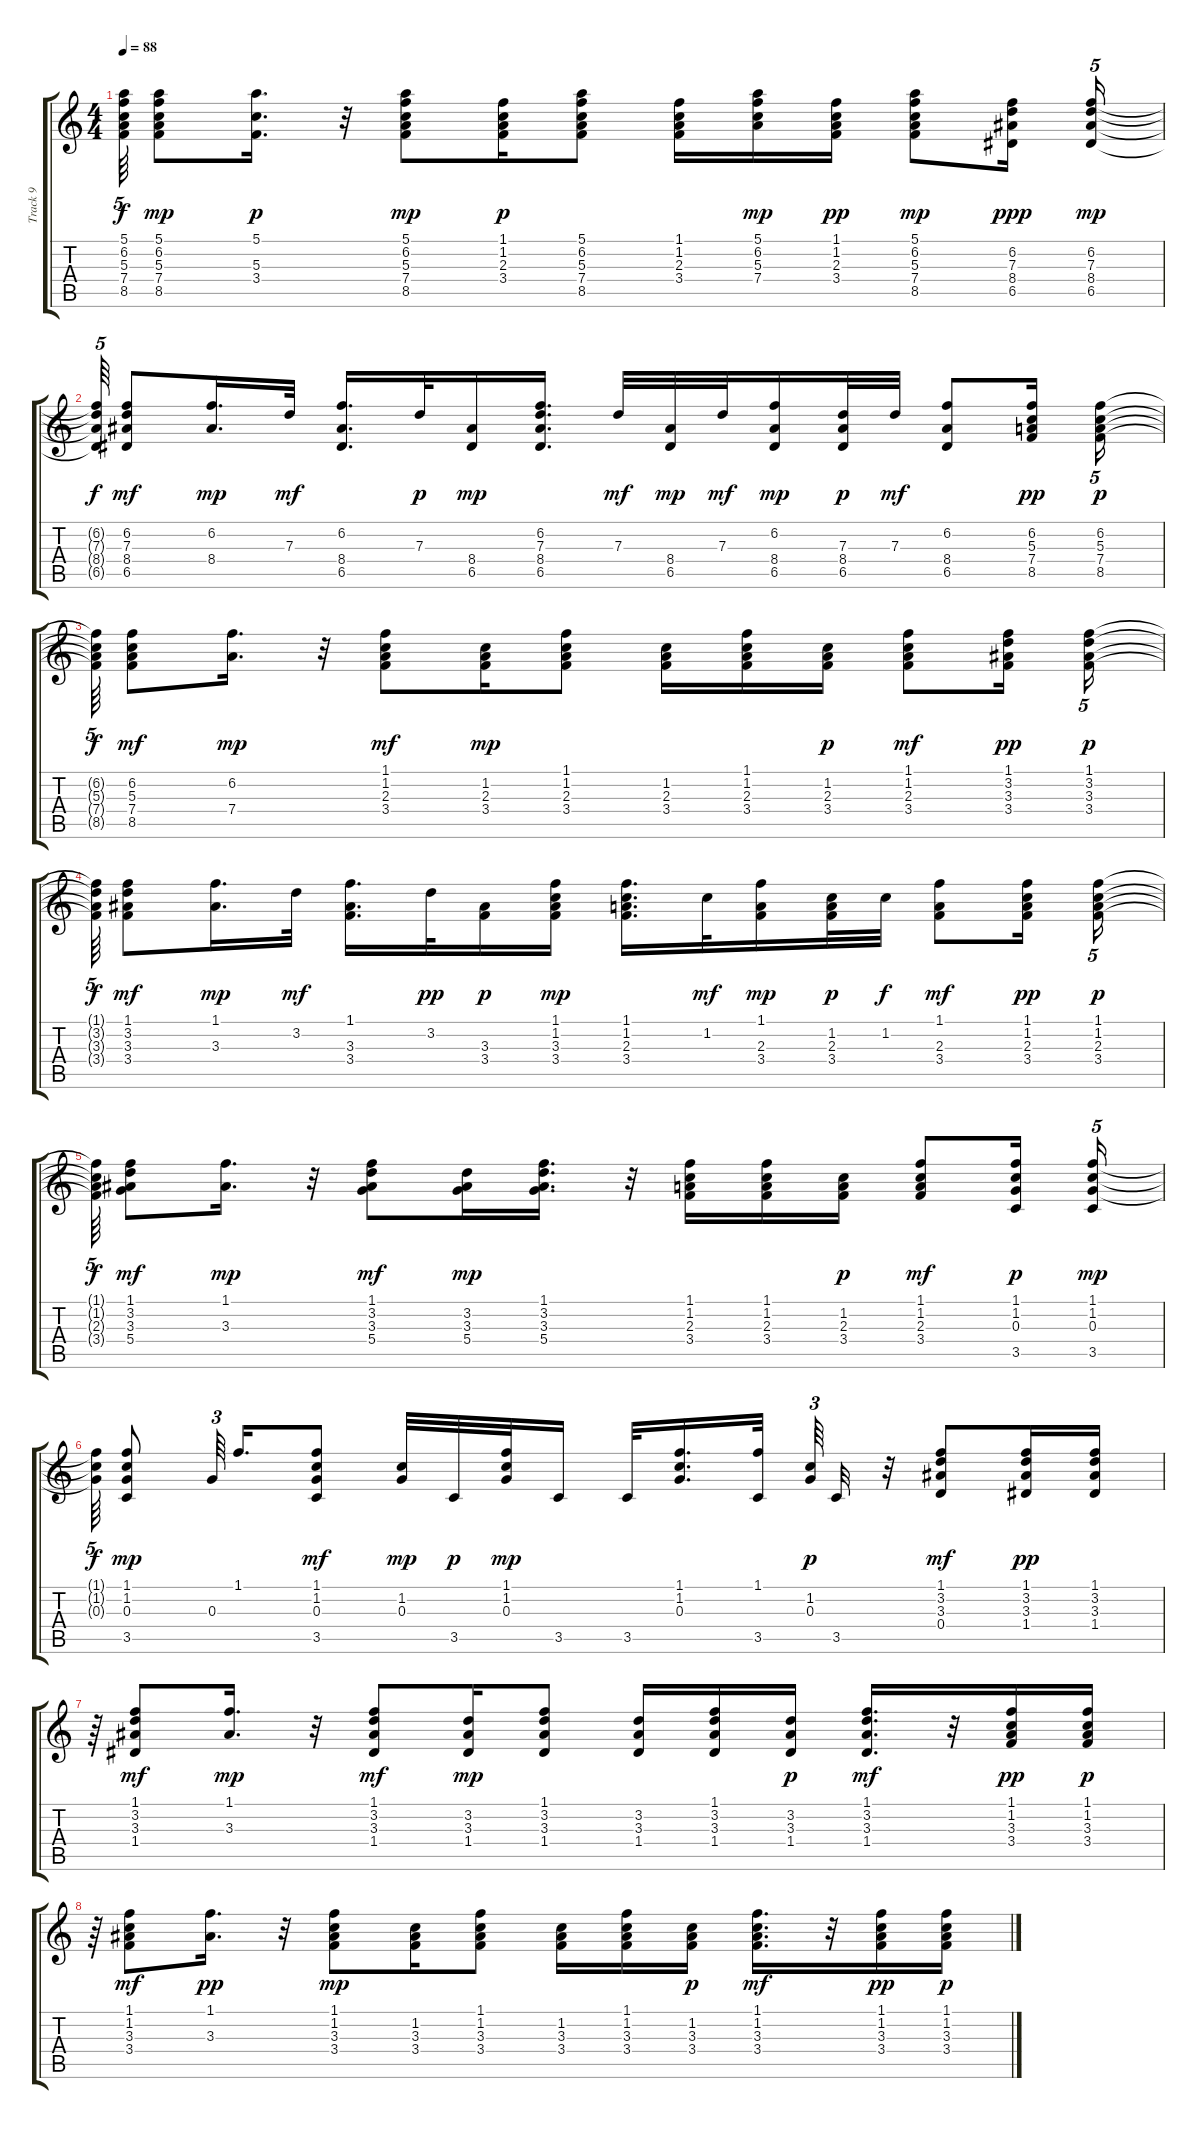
\track ("Track 9" "Track 9") {instrument acousticguitarsteel}
\staff {score tabs}
\tuning (E4 B3 G3 D3 A2 E2) {hide}
\ts (4 4)
\tempo 88
\clef g2
\ks c
(5.1{t} 6.2{t} 5.3{t} 7.4{t} 8.5{t}).64{tu (5 4) dy f} (5.1 6.2 5.3 7.4 8.5).8{dy mp} (5.1 5.3 3.4).16{d dy p} r.32 (5.1 6.2 5.3 7.4 8.5).8{dy mp} (1.1 1.2 2.3 3.4).16{dy p} (5.1 6.2 5.3 7.4 8.5).8 (1.1 1.2 2.3 3.4).16 (5.1 6.2 5.3 7.4).16{dy mp} (1.1 1.2 2.3 3.4).16{dy pp} (5.1 6.2 5.3 7.4 8.5).8{dy mp} (6.2 7.3 8.4 6.5).16{dy ppp} (6.2 7.3 8.4 6.5).16{tu (5 4) dy mp} |
(6.2{t} 7.3{t} 8.4{t} 6.5{t}).64{tu (5 4) dy f} (6.2 7.3 8.4 6.5).8{dy mf} (6.2 8.4).16{d dy mp} 7.3.32{dy mf} (6.2 8.4 6.5).16{d} 7.3.32{dy p} (8.4 6.5).16{dy mp} (6.2 7.3 8.4 6.5).16{d} 7.3.32{dy mf} (8.4 6.5).32{dy mp} 7.3.32{dy mf} (6.2 8.4 6.5).16{dy mp} (7.3 8.4 6.5).32{dy p} 7.3.32{dy mf} (6.2 8.4 6.5).8 (6.2 5.3 7.4 8.5).16{dy pp} (6.2 5.3 7.4 8.5).16{tu (5 4) dy p} |
(6.2{t} 5.3{t} 7.4{t} 8.5{t}).64{tu (5 4) dy f} (6.2 5.3 7.4 8.5).8{dy mf} (6.2 7.4).16{d dy mp} r.32 (1.1 1.2 2.3 3.4).8{dy mf} (1.2 2.3 3.4).16{dy mp} (1.1 1.2 2.3 3.4).8 (1.2 2.3 3.4).16 (1.1 1.2 2.3 3.4).16 (1.2 2.3 3.4).16{dy p} (1.1 1.2 2.3 3.4).8{dy mf} (1.1 3.2 3.3 3.4).16{dy pp} (1.1 3.2 3.3 3.4).16{tu (5 4) dy p} |
(1.1{t} 3.2{t} 3.3{t} 3.4{t}).64{tu (5 4) dy f} (1.1 3.2 3.3 3.4).8{dy mf} (1.1 3.3).16{d dy mp} 3.2.32{dy mf} (1.1 3.3 3.4).16{d} 3.2.32{dy pp} (3.3 3.4).16{dy p} (1.1 1.2 3.3 3.4).16{dy mp} (1.1 1.2 2.3 3.4).16{d} 1.2.32{dy mf} (1.1 2.3 3.4).16{dy mp} (1.2 2.3 3.4).32{dy p} 1.2.32{dy f} (1.1 2.3 3.4).8{dy mf} (1.1 1.2 2.3 3.4).16{dy pp} (1.1 1.2 2.3 3.4).16{tu (5 4) dy p} |
(1.1{t} 1.2{t} 2.3{t} 3.4{t}).64{tu (5 4) dy f} (1.1 3.2 3.3 5.4).8{dy mf} (1.1 3.3).16{d dy mp} r.32 (1.1 3.2 3.3 5.4).8{dy mf} (3.2 3.3 5.4).16{dy mp} (1.1 3.2 3.3 5.4).16{d} r.32 (1.1 1.2 2.3 3.4).16 (1.1 1.2 2.3 3.4).16 (1.2 2.3 3.4).16{dy p} (1.1 1.2 2.3 3.4).8{dy mf} (1.1 1.2 0.3 3.5).16{dy p} (1.1 1.2 0.3 3.5).16{tu (5 4) dy mp} |
(1.1{t} 1.2{t} 0.3{t}).64{tu (5 4) dy f} (1.1 1.2 0.3 3.5).8{dy mp} 0.3.64{tu (3 2) beam splitsecondary} 1.1.16{d} (1.1 1.2 0.3 3.5).8{dy mf} (1.2 0.3).32{dy mp} 3.5.32{dy p} (1.1 1.2 0.3).32{dy mp} 3.5.16 3.5.32 (1.1 1.2 0.3).16{d} (1.1 3.5).32{beam splitsecondary} (1.2 0.3).64{tu (3 2) dy p} 3.5.32 r.32 (1.1 3.2 3.3 0.4).8{dy mf} (1.1 3.2 3.3 1.4).16{dy pp} (1.1 3.2 3.3 1.4).16 |
r.64 (1.1 3.2 3.3 1.4).8{dy mf} (1.1 3.3).16{d dy mp} r.32 (1.1 3.2 3.3 1.4).8{dy mf} (3.2 3.3 1.4).16{dy mp} (1.1 3.2 3.3 1.4).8 (3.2 3.3 1.4).16 (1.1 3.2 3.3 1.4).16 (3.2 3.3 1.4).16{dy p} (1.1 3.2 3.3 1.4).16{d dy mf} r.32 (1.1 1.2 3.3 3.4).16{dy pp} (1.1 1.2 3.3 3.4).16{dy p} |
r.64 (1.1 1.2 3.3 3.4).8{dy mf} (1.1 3.3).16{d dy pp} r.32 (1.1 1.2 3.3 3.4).8{dy mp} (1.2 3.3 3.4).16 (1.1 1.2 3.3 3.4).8 (1.2 3.3 3.4).16 (1.1 1.2 3.3 3.4).16 (1.2 3.3 3.4).16{dy p} (1.1 1.2 3.3 3.4).16{d dy mf} r.32 (1.1 1.2 3.3 3.4).16{dy pp} (1.1 1.2 3.3 3.4).16{dy p}
